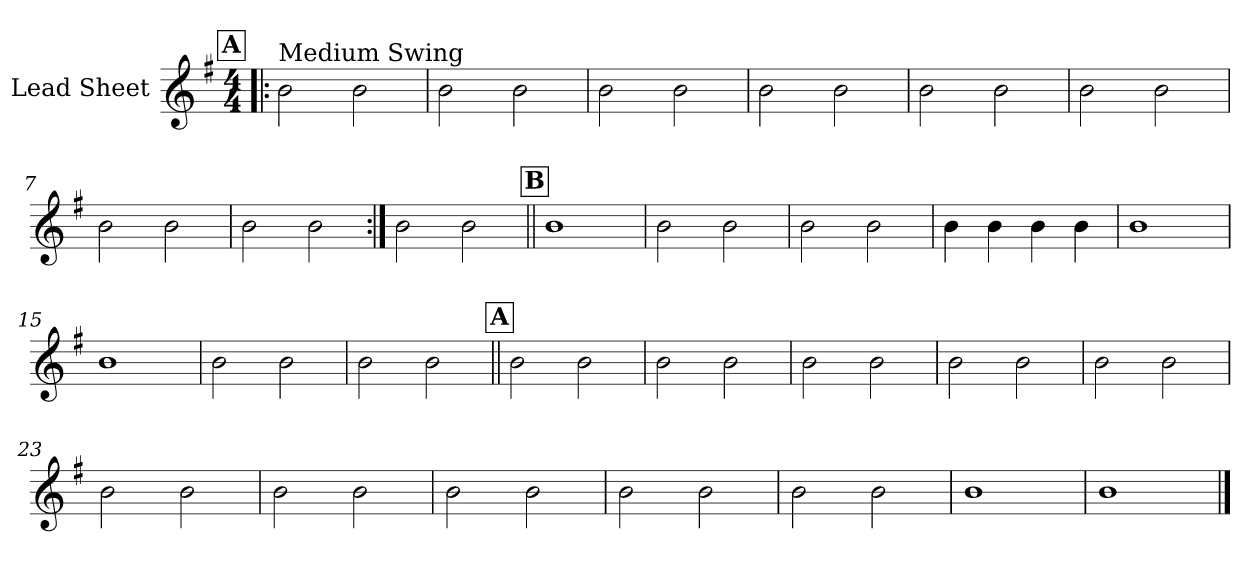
**kern
*part1
*staff1
*I"Lead Sheet
*clefG2
*k[f#]
*G:
*M4/4
!!LO:REH:place=s1:a:fs=14:t=A
=1!|:
!LO:TX:a:t=Medium Swing
2b\
2b\
=2
2b\
2b\
=3
2b\
2b\
=4
2b\
2b\
!!LO:LB:g=z
=5
2b\
2b\
=6
2b\
2b\
=7
2b\
2b\
=8
2b\
2b\
!!LO:LB:g=z
=9:|!
2b\
2b\
!!LO:LB:g=z
!!LO:REH:place=s1:a:fs=14:t=B
=10||
1b
=11
2b\
2b\
=12
2b\
2b\
=13
4b\
4b\
4b\
4b\
!!LO:LB:g=z
=14
1b
=15
1b
=16
2b\
2b\
=17
2b\
2b\
!!LO:LB:g=z
!!LO:REH:place=s1:a:fs=14:t=A
=18||
2b\
2b\
=19
2b\
2b\
=20
2b\
2b\
=21
2b\
2b\
!!LO:LB:g=z
=22
2b\
2b\
=23
2b\
2b\
=24
2b\
2b\
=25
2b\
2b\
!!LO:LB:g=z
=26
2b\
2b\
=27
2b\
2b\
=28
1b
=29
1b
==
*-
